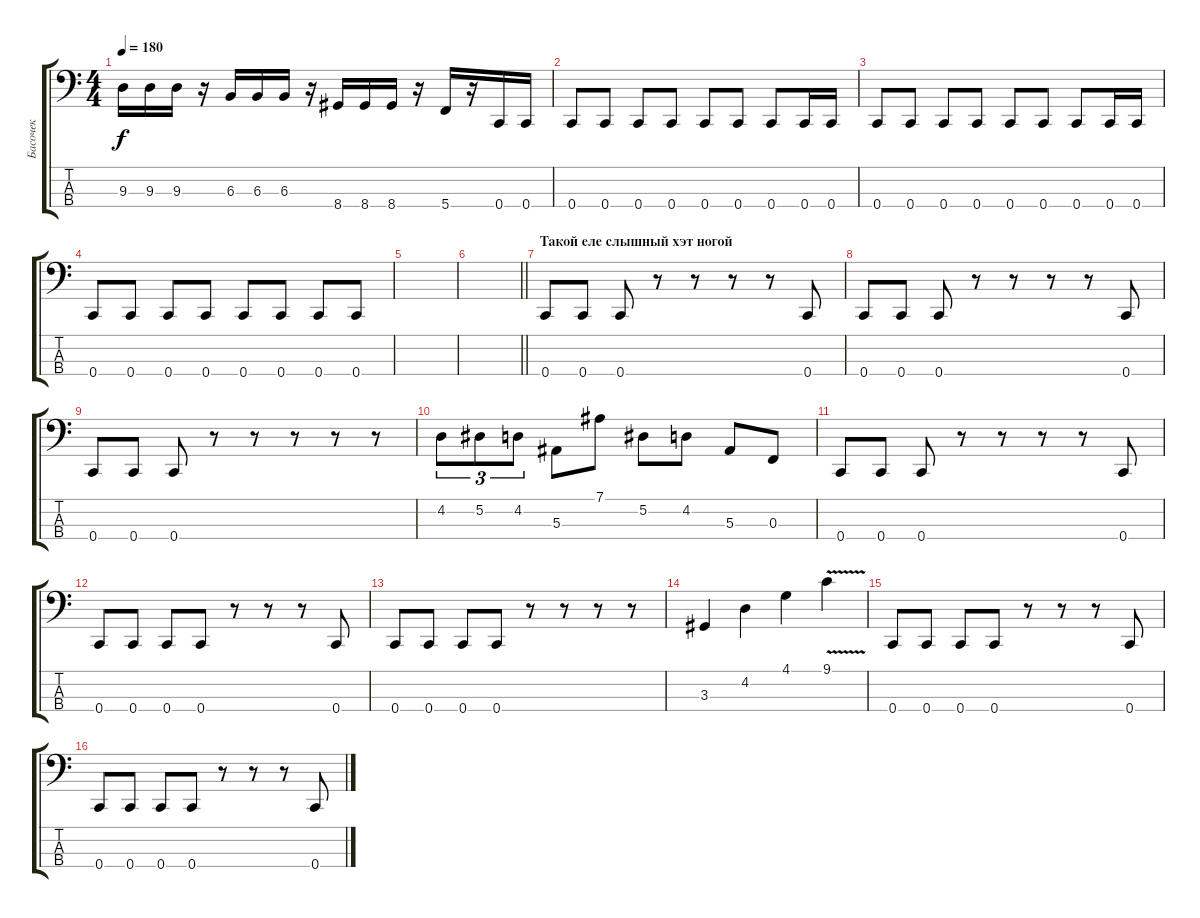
\track ("Басочек" "Басочек") {instrument electricbassfinger}
\staff {score tabs}
\tuning (Eb2 Bb1 F1 C1) {hide}
\ts (4 4)
\tempo 180
\clef f4
\ks c
9.3.16{dy f} 9.3.16 9.3.16 r.16 6.3.16 6.3.16 6.3.16 r.16 8.4.16 8.4.16 8.4.16 r.16 5.4.16 r.16 0.4.16 0.4.16 |
0.4.8 0.4.8 0.4.8 0.4.8 0.4.8 0.4.8 0.4.8 0.4.16 0.4.16 |
0.4.8 0.4.8 0.4.8 0.4.8 0.4.8 0.4.8 0.4.8 0.4.16 0.4.16 |
0.4.8 0.4.8 0.4.8 0.4.8 0.4.8 0.4.8 0.4.8 0.4.8 |
|
\barLineRight lightlight
|
\section ("" "Такой еле слышный хэт ногой")
0.4.8 0.4.8 0.4.8 r.8 r.8 r.8 r.8 0.4.8 |
0.4.8 0.4.8 0.4.8 r.8 r.8 r.8 r.8 0.4.8 |
0.4.8 0.4.8 0.4.8 r.8 r.8 r.8 r.8 r.8 |
4.2.8{tu (3 2)} 5.2.8{tu (3 2)} 4.2.8{tu (3 2)} 5.3.8 7.1.8 5.2.8 4.2.8 5.3.8 0.3.8 |
0.4.8 0.4.8 0.4.8 r.8 r.8 r.8 r.8 0.4.8 |
0.4.8 0.4.8 0.4.8 0.4.8 r.8 r.8 r.8 0.4.8 |
0.4.8 0.4.8 0.4.8 0.4.8 r.8 r.8 r.8 r.8 |
3.3.4 4.2.4 4.1.4 9.1{v}.4 |
0.4.8 0.4.8 0.4.8 0.4.8 r.8 r.8 r.8 0.4.8 |
0.4.8 0.4.8 0.4.8 0.4.8 r.8 r.8 r.8 0.4.8
